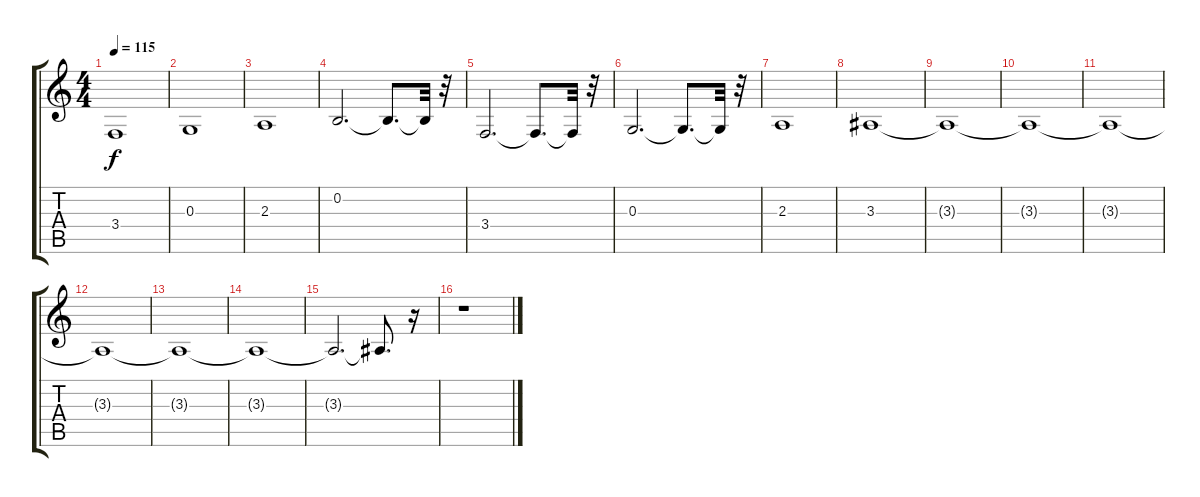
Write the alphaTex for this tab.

\track "" {instrument stringensemble1}
\staff {score tabs}
\tuning (E4 B3 G3 D3 A2 E2) {hide}
\ts (4 4)
\tempo 115
\clef g2
\ks c
3.4.1{dy f} |
0.3.1 |
2.3.1 |
0.2.2{d} 0.2{t}.8{d} 0.2{t}.32 r.32 |
3.4.2{d} 3.4{t}.8{d} 3.4{t}.32 r.32 |
0.3.2{d} 0.3{t}.8{d} 0.3{t}.32 r.32 |
2.3.1 |
3.3.1 |
3.3{t}.1 |
3.3{t}.1 |
3.3{t}.1 |
3.3{t}.1 |
3.3{t}.1 |
3.3{t}.1 |
3.3{t}.2{d} 3.3{t}.8{d} r.16 |
r.1
